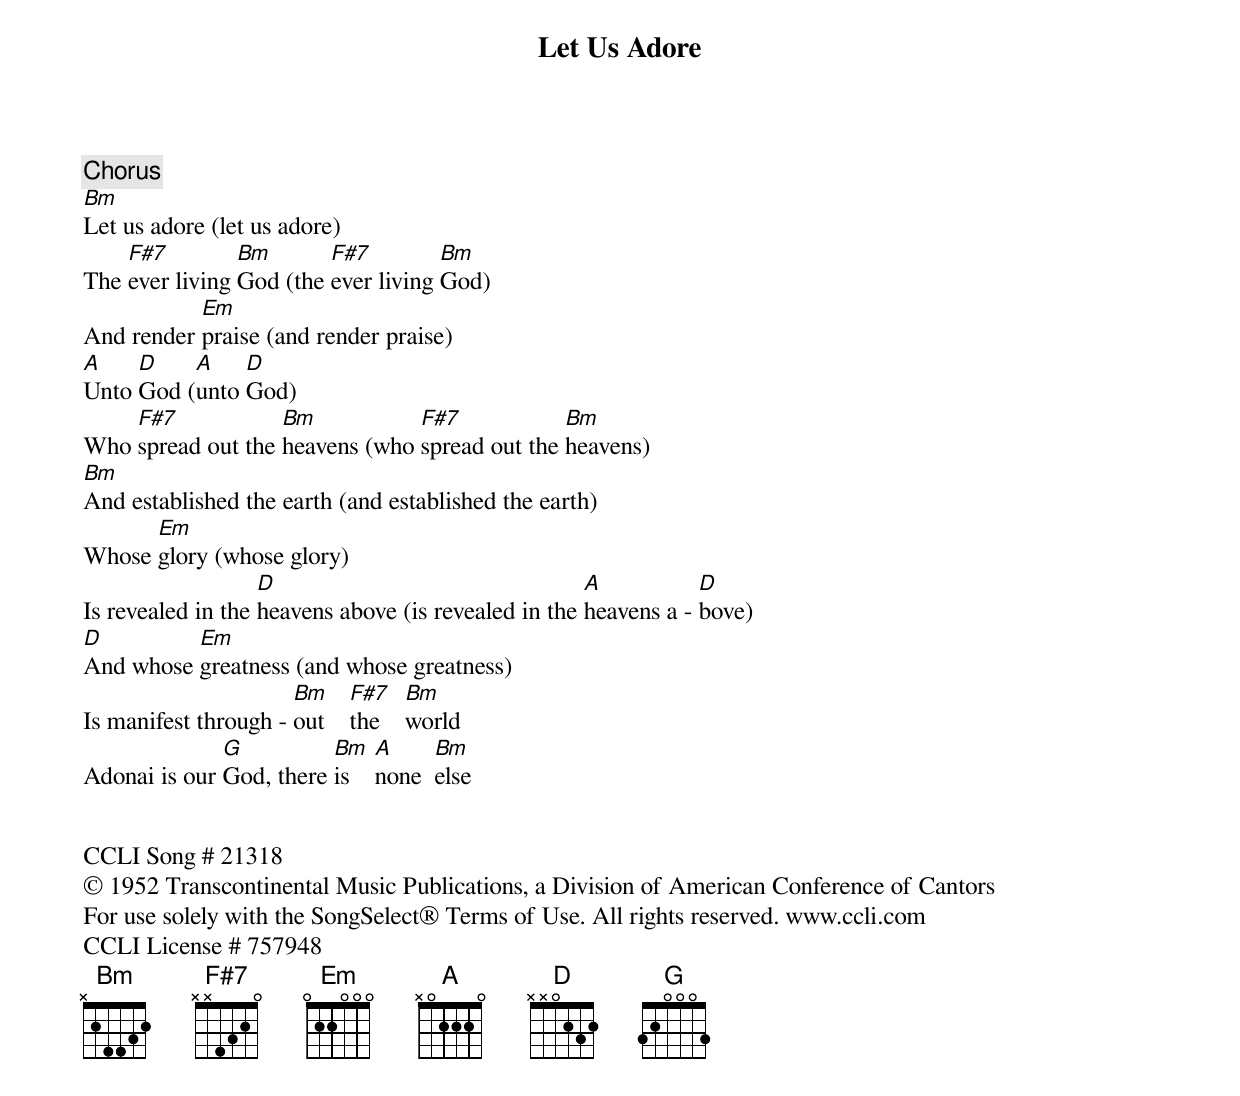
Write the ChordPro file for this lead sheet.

{title: Let Us Adore}
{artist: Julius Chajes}
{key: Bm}
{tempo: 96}
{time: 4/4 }
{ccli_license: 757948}
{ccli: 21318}
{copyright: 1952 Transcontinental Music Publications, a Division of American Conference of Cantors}
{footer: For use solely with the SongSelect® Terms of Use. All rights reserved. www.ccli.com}

{comment: Chorus}
[Bm]Let us adore (let us adore)
The [F#7]ever living [Bm]God (the [F#7]ever living [Bm]God)
And render [Em]praise (and render praise)
[A]Unto [D]God ([A]unto [D]God)
Who [F#7]spread out the [Bm]heavens (who [F#7]spread out the [Bm]heavens)
[Bm]And established the earth (and established the earth)
Whose [Em]glory (whose glory)
Is revealed in the [D]heavens above (is revealed in the [A]heavens a - [D]bove)
[D]And whose [Em]greatness (and whose greatness)
Is manifest through - [Bm]out    [F#7]the    [Bm]world
Adonai is our [G]God, there [Bm]is    [A]none  [Bm]else


CCLI Song # 21318
© 1952 Transcontinental Music Publications, a Division of American Conference of Cantors
For use solely with the SongSelect® Terms of Use. All rights reserved. www.ccli.com
CCLI License # 757948
